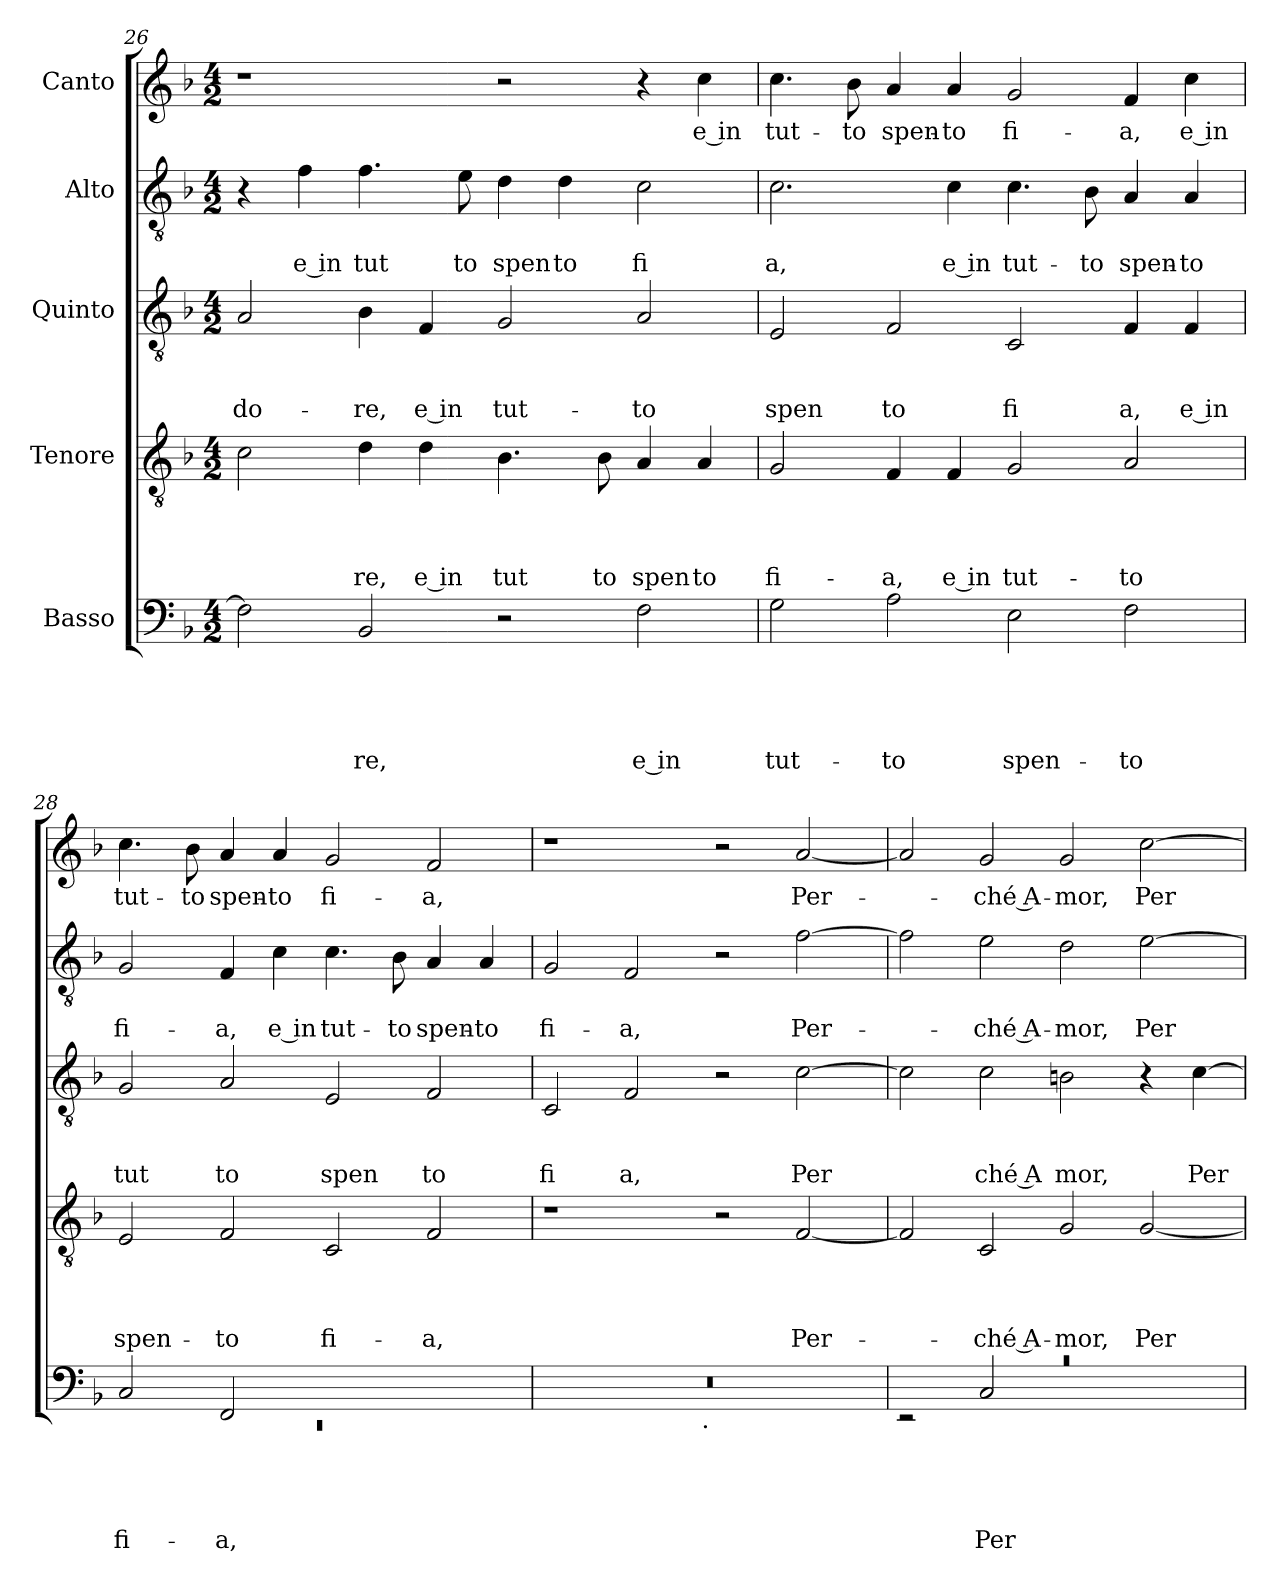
**kern	**text	**text	**text	**text	**text	**kern	**text	**text	**text	**text	**kern	**text	**text	**text	**kern	**text	**text	**kern	**text
*part5	*part5	*part5	*part5	*part5	*part5	*part4	*part4	*part4	*part4	*part4	*part3	*part3	*part3	*part3	*part2	*part2	*part2	*part1	*part1
*staff5	*staff5	*staff5	*staff5	*staff5	*staff5	*staff4	*staff4	*staff4	*staff4	*staff4	*staff3	*staff3	*staff3	*staff3	*staff2	*staff2	*staff2	*staff1	*staff1
*I"Basso	*	*	*	*	*	*I"Tenore	*	*	*	*	*I"Quinto	*	*	*	*I"Alto	*	*	*I"Canto	*
*clefF4	*	*	*	*	*	*clefGv2	*	*	*	*	*clefGv2	*	*	*	*clefGv2	*	*	*clefG2	*
*k[b-]	*	*	*	*	*	*k[b-]	*	*	*	*	*k[b-]	*	*	*	*k[b-]	*	*	*k[b-]	*
*F:	*	*	*	*	*	*F:	*	*	*	*	*F:	*	*	*	*F:	*	*	*F:	*
*M4/2	*	*	*	*	*	*M4/2	*	*	*	*	*M4/2	*	*	*	*M4/2	*	*	*M4/2	*
=26	=26	=26	=26	=26	=26	=26	=26	=26	=26	=26	=26	=26	=26	=26	=26	=26	=26	=26	=26
!	!	!	!	!	!	!	!	!	!	!	!	!	!	!LO:LY:b	!	!	!	!	!
2F\]	.	.	.	.	.	2c\	.	.	.	.	2A/	.	.	-do-	4r	.	.	1r	.
!	!	!	!	!	!	!	!	!	!	!	!	!	!	!	!	!	!LO:LY:b:rj	!	!
.	.	.	.	.	.	.	.	.	.	.	.	.	.	.	4f\	.	e in	.	.
!	!	!	!	!	!LO:LY:b	!	!	!	!	!LO:LY:b	!	!	!	!LO:LY:b	!	!	!LO:LY:b	!	!
2BB-/	.	.	.	.	re,	4d\	.	.	.	re,	4B-\	.	.	-re,	4.f\	.	tut	.	.
!	!	!	!	!	!	!	!	!	!	!LO:LY:b:rj	!	!	!	!LO:LY:b:rj	!	!	!	!	!
.	.	.	.	.	.	4d\	.	.	.	e in	4F/	.	.	e in	.	.	.	.	.
!	!	!	!	!	!	!	!	!	!	!	!	!	!	!	!	!	!LO:LY:b	!	!
.	.	.	.	.	.	.	.	.	.	.	.	.	.	.	8e\	.	to	.	.
!	!	!	!	!	!	!	!	!	!	!LO:LY:b	!	!	!	!LO:LY:b	!	!	!LO:LY:b	!	!
2r	.	.	.	.	.	4.B-\	.	.	.	tut	2G/	.	.	tut-	4d\	.	spen	2r	.
!	!	!	!	!	!	!	!	!	!	!	!	!	!	!	!	!	!LO:LY:b	!	!
.	.	.	.	.	.	.	.	.	.	.	.	.	.	.	4d\	.	to	.	.
!	!	!	!	!	!	!	!	!	!	!LO:LY:b	!	!	!	!	!	!	!	!	!
.	.	.	.	.	.	8B-\	.	.	.	to	.	.	.	.	.	.	.	.	.
!	!	!	!	!	!LO:LY:b:rj	!	!	!	!	!LO:LY:b	!	!	!	!LO:LY:b	!	!	!LO:LY:b	!	!
2F\	.	.	.	.	e in	4A/	.	.	.	spen	2A/	.	.	-to	2c\	.	fi	4r	.
!	!	!	!	!	!	!	!	!	!	!LO:LY:b	!	!	!	!	!	!	!	!	!LO:LY:b:rj
.	.	.	.	.	.	4A/	.	.	.	to	.	.	.	.	.	.	.	4cc\	e in
!!LO:LB:g=z
=27	=27	=27	=27	=27	=27	=27	=27	=27	=27	=27	=27	=27	=27	=27	=27	=27	=27	=27	=27
!	!	!	!	!	!LO:LY:b	!	!	!	!	!LO:LY:b	!	!	!	!LO:LY:b	!	!	!LO:LY:b	!	!LO:LY:b
2G\	.	.	.	.	tut-	2G/	.	.	.	fi-	2E/	.	.	spen	2.c\	.	a,	4.cc\	tut-
!	!	!	!	!	!	!	!	!	!	!	!	!	!	!	!	!	!	!	!LO:LY:b
.	.	.	.	.	.	.	.	.	.	.	.	.	.	.	.	.	.	8b-\	-to
!	!	!	!	!	!LO:LY:b	!	!	!	!	!LO:LY:b	!	!	!	!LO:LY:b	!	!	!	!	!LO:LY:b
2A\	.	.	.	.	-to	4F/	.	.	.	-a,	2F/	.	.	to	.	.	.	4a/	spen-
!	!	!	!	!	!	!	!	!	!	!LO:LY:b:rj	!	!	!	!	!	!	!LO:LY:b:rj	!	!LO:LY:b
.	.	.	.	.	.	4F/	.	.	.	e in	.	.	.	.	4c\	.	e in	4a/	-to
!	!	!	!	!	!LO:LY:b	!	!	!	!	!LO:LY:b	!	!	!	!LO:LY:b	!	!	!LO:LY:b	!	!LO:LY:b
2E\	.	.	.	.	spen-	2G/	.	.	.	tut-	2C/	.	.	fi	4.c\	.	tut-	2g/	fi-
!	!	!	!	!	!	!	!	!	!	!	!	!	!	!	!	!	!LO:LY:b	!	!
.	.	.	.	.	.	.	.	.	.	.	.	.	.	.	8B-\	.	-to	.	.
!	!	!	!	!	!LO:LY:b	!	!	!	!	!LO:LY:b	!	!	!	!LO:LY:b	!	!	!LO:LY:b	!	!LO:LY:b
2F\	.	.	.	.	-to	2A/	.	.	.	-to	4F/	.	.	a,	4A/	.	spen-	4f/	-a,
!	!	!	!	!	!	!	!	!	!	!	!	!	!	!LO:LY:b:rj	!	!	!LO:LY:b	!	!LO:LY:b:rj
.	.	.	.	.	.	.	.	.	.	.	4F/	.	.	e in	4A/	.	-to	4cc\	e in
=28	=28	=28	=28	=28	=28	=28	=28	=28	=28	=28	=28	=28	=28	=28	=28	=28	=28	=28	=28
*^	*	*	*	*	*	*	*	*	*	*	*	*	*	*	*	*	*	*	*
!	!LO:N:vis=1	!	!	!	!	!LO:LY:b	!	!	!	!	!LO:LY:b	!	!	!	!LO:LY:b	!	!	!LO:LY:b	!	!LO:LY:b
2C/	0rEE	.	.	.	.	fi-	2E/	.	.	.	spen-	2G/	.	.	tut	2G/	.	fi-	4.cc\	tut-
!	!	!	!	!	!	!	!	!	!	!	!	!	!	!	!	!	!	!	!	!LO:LY:b
.	.	.	.	.	.	.	.	.	.	.	.	.	.	.	.	.	.	.	8b-\	-to
!	!	!	!	!	!	!LO:LY:b	!	!	!	!	!LO:LY:b	!	!	!	!LO:LY:b	!	!	!LO:LY:b	!	!LO:LY:b
2FF/	.	.	.	.	.	-a,	2F/	.	.	.	-to	2A/	.	.	to	4F/	.	-a,	4a/	spen-
!	!	!	!	!	!	!	!	!	!	!	!	!	!	!	!	!	!	!LO:LY:b:rj	!	!LO:LY:b
.	.	.	.	.	.	.	.	.	.	.	.	.	.	.	.	4c\	.	e in	4a/	-to
!	!	!	!	!	!	!	!	!	!	!	!LO:LY:b	!	!	!	!LO:LY:b	!	!	!LO:LY:b	!	!LO:LY:b
1ryy	.	.	.	.	.	.	2C/	.	.	.	fi-	2E/	.	.	spen	4.c\	.	tut-	2g/	fi-
!	!	!	!	!	!	!	!	!	!	!	!	!	!	!	!	!	!	!LO:LY:b	!	!
.	.	.	.	.	.	.	.	.	.	.	.	.	.	.	.	8B-\	.	-to	.	.
!	!	!	!	!	!	!	!	!	!	!	!LO:LY:b	!	!	!	!LO:LY:b	!	!	!LO:LY:b	!	!LO:LY:b
.	.	.	.	.	.	.	2F/	.	.	.	-a,	2F/	.	.	to	4A/	.	spen-	2f/	-a,
!	!	!	!	!	!	!	!	!	!	!	!	!	!	!	!	!	!	!LO:LY:b	!	!
.	.	.	.	.	.	.	.	.	.	.	.	.	.	.	.	4A/	.	-to	.	.
=29	=29	=29	=29	=29	=29	=29	=29	=29	=29	=29	=29	=29	=29	=29	=29	=29	=29	=29	=29	=29
!	!	!	!	!	!	!	!	!	!	!	!	!	!	!	!LO:LY:b	!	!	!LO:LY:b	!	!
0r	2ryy	.	.	.	.	.	1r	.	.	.	.	2C/	.	.	fi	2G/	.	fi-	1r	.
!	!	!	!	!	!	!	!	!	!	!	!	!	!	!	!LO:LY:b	!	!	!LO:LY:b	!	!
.	4...ryy	.	.	.	.	.	.	.	.	.	.	2F/	.	.	a,	2F/	.	-a,	.	.
!	!LO:TX:b:t=.	!	!	!	!	!	!	!	!	!	!	!	!	!	!	!	!	!	!	!
.	1ryy	.	.	.	.	.	.	.	.	.	.	.	.	.	.	.	.	.	.	.
.	.	.	.	.	.	.	2r	.	.	.	.	2r	.	.	.	2r	.	.	2r	.
!	!	!	!	!	!	!	!	!	!	!	!LO:LY:b	!	!	!	!LO:LY:b	!	!	!LO:LY:b	!	!LO:LY:b
.	.	.	.	.	.	.	[<2F/	.	.	.	Per-	[>2c\	.	.	Per	[>2f\	.	Per-	[<2a/	Per-
.	32ryy	.	.	.	.	.	.	.	.	.	.	.	.	.	.	.	.	.	.	.
=30	=30	=30	=30	=30	=30	=30	=30	=30	=30	=30	=30	=30	=30	=30	=30	=30	=30	=30	=30	=30
!LO:N:vis=1	!	!	!	!	!	!	!	!	!	!	!	!	!	!	!	!	!	!	!	!
0rc	2rEE	.	.	.	.	.	2F/]	.	.	.	.	2c\]	.	.	.	2f\]	.	.	2a/]	.
!	!	!	!	!	!	!LO:LY:b	!	!	!	!	!LO:LY:b:rj	!	!	!	!LO:LY:b:rj	!	!	!LO:LY:b:rj	!	!LO:LY:b:rj
.	2C/	.	.	.	.	Per-	2C/	.	.	.	-ché A-	2c\	.	.	ché A	2e\	.	-ché A-	2g/	-ché A-
!	!	!	!	!	!	!	!	!	!	!	!LO:LY:b	!	!	!	!LO:LY:b	!	!	!LO:LY:b	!	!LO:LY:b
.	1ryy	.	.	.	.	.	2G/	.	.	.	-mor,	2Bn\	.	.	mor,	2d\	.	-mor,	2g/	-mor,
!	!	!	!	!	!	!	!	!	!	!	!LO:LY:b	!	!	!	!	!	!	!LO:LY:b	!	!LO:LY:b
.	.	.	.	.	.	.	[<2G/	.	.	.	Per-	4r	.	.	.	[>2e\	.	Per-	[>2cc\	Per-
!	!	!	!	!	!	!	!	!	!	!	!	!	!	!	!LO:LY:b	!	!	!	!	!
.	.	.	.	.	.	.	.	.	.	.	.	[>4c\	.	.	Per	.	.	.	.	.
*v	*v	*	*	*	*	*	*	*	*	*	*	*	*	*	*	*	*	*	*	*
=	=	=	=	=	=	=	=	=	=	=	=	=	=	=	=	=	=	=	=
*-	*-	*-	*-	*-	*-	*-	*-	*-	*-	*-	*-	*-	*-	*-	*-	*-	*-	*-	*-
